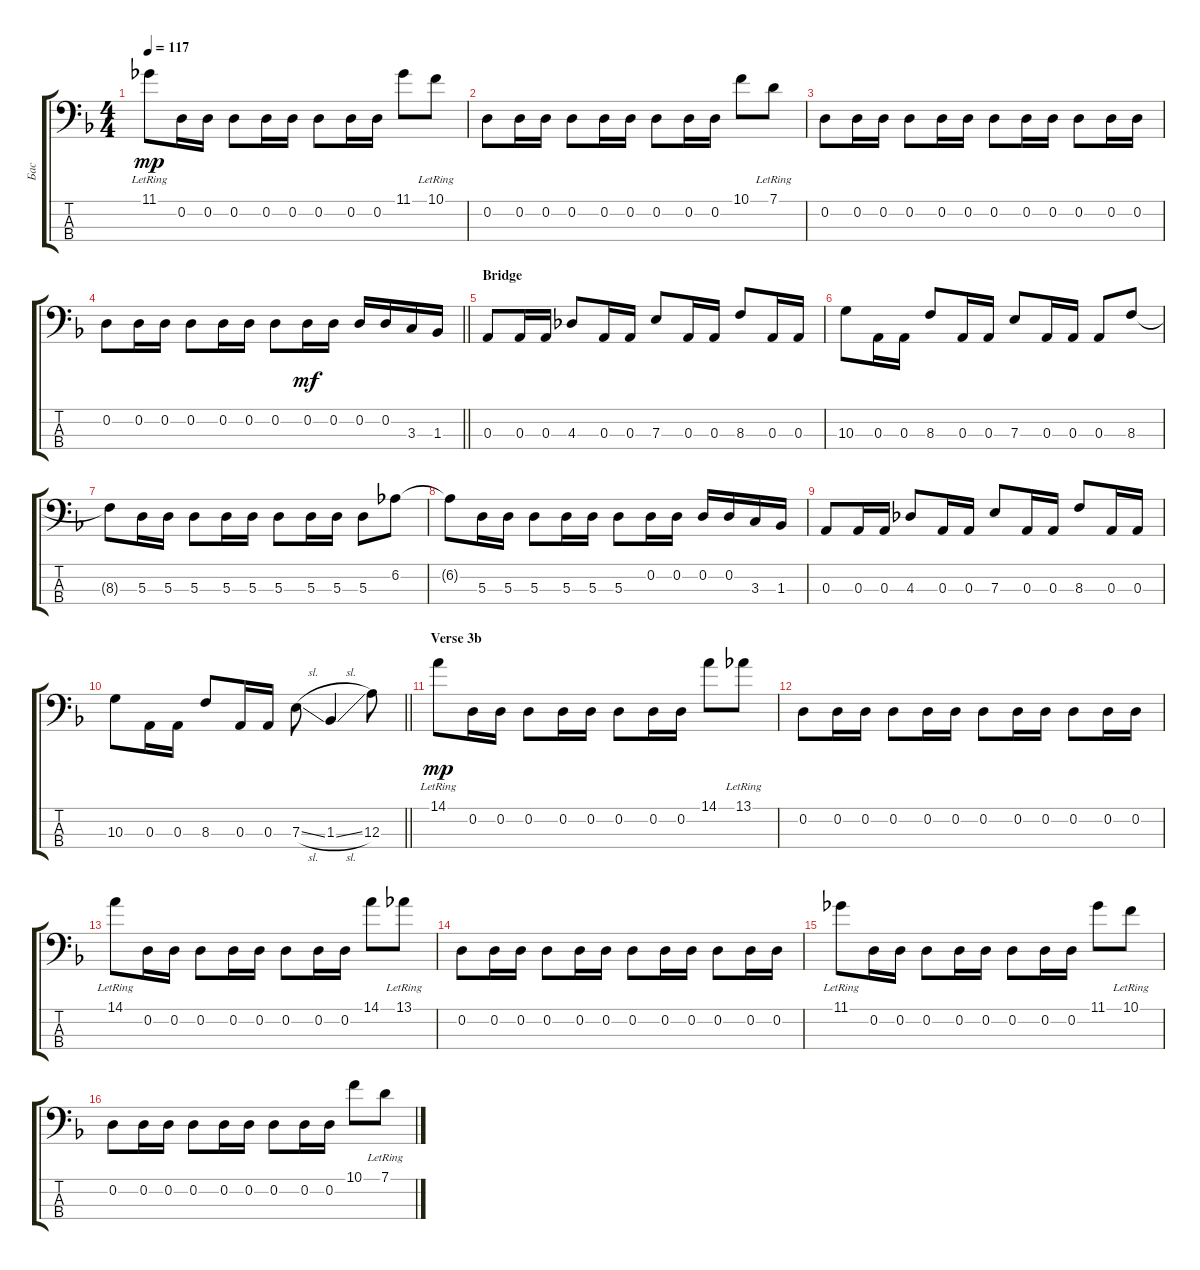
\track ("Бас" "Бас") {instrument electricbassfinger}
\staff {score tabs}
\tuning (G2 D2 A1 E1) {hide}
\ts (4 4)
\tempo 117
\clef f4
\ks dminor
11.1{lr}.8{dy mp} 0.2.16 0.2.16 0.2.8 0.2.16 0.2.16 0.2.8 0.2.16 0.2.16 11.1.8 10.1{lr}.8 |
0.2.8 0.2.16 0.2.16 0.2.8 0.2.16 0.2.16 0.2.8 0.2.16 0.2.16 10.1.8 7.1{lr}.8 |
0.2.8 0.2.16 0.2.16 0.2.8 0.2.16 0.2.16 0.2.8 0.2.16 0.2.16 0.2.8 0.2.16 0.2.16 |
\barLineRight lightlight
0.2.8 0.2.16 0.2.16 0.2.8 0.2.16 0.2.16 0.2.8 0.2.16{dy mf} 0.2.16 0.2.16 0.2.16 3.3.16 1.3.16 |
\section ("" "Bridge")
0.3.8 0.3.16 0.3.16 4.3.8 0.3.16 0.3.16 7.3.8 0.3.16 0.3.16 8.3.8 0.3.16 0.3.16 |
10.3.8 0.3.16 0.3.16 8.3.8 0.3.16 0.3.16 7.3.8 0.3.16 0.3.16 0.3.8 8.3.8 |
8.3{t}.8 5.3.16 5.3.16 5.3.8 5.3.16 5.3.16 5.3.8 5.3.16 5.3.16 5.3.8 6.2.8 |
6.2{t}.8 5.3.16 5.3.16 5.3.8 5.3.16 5.3.16 5.3.8 0.2.16 0.2.16 0.2.16 0.2.16 3.3.16 1.3.16 |
0.3.8 0.3.16 0.3.16 4.3.8 0.3.16 0.3.16 7.3.8 0.3.16 0.3.16 8.3.8 0.3.16 0.3.16 |
\barLineRight lightlight
10.3.8 0.3.16 0.3.16 8.3.8 0.3.16 0.3.16 7.3{sl}.8 1.3{sl}.4 12.3.8 |
\section ("" "Verse 3b")
14.1{lr}.8{dy mp} 0.2.16 0.2.16 0.2.8 0.2.16 0.2.16 0.2.8 0.2.16 0.2.16 14.1.8 13.1{lr}.8 |
0.2.8 0.2.16 0.2.16 0.2.8 0.2.16 0.2.16 0.2.8 0.2.16 0.2.16 0.2.8 0.2.16 0.2.16 |
14.1{lr}.8 0.2.16 0.2.16 0.2.8 0.2.16 0.2.16 0.2.8 0.2.16 0.2.16 14.1.8 13.1{lr}.8 |
0.2.8 0.2.16 0.2.16 0.2.8 0.2.16 0.2.16 0.2.8 0.2.16 0.2.16 0.2.8 0.2.16 0.2.16 |
11.1{lr}.8 0.2.16 0.2.16 0.2.8 0.2.16 0.2.16 0.2.8 0.2.16 0.2.16 11.1.8 10.1{lr}.8 |
0.2.8 0.2.16 0.2.16 0.2.8 0.2.16 0.2.16 0.2.8 0.2.16 0.2.16 10.1.8 7.1{lr}.8
